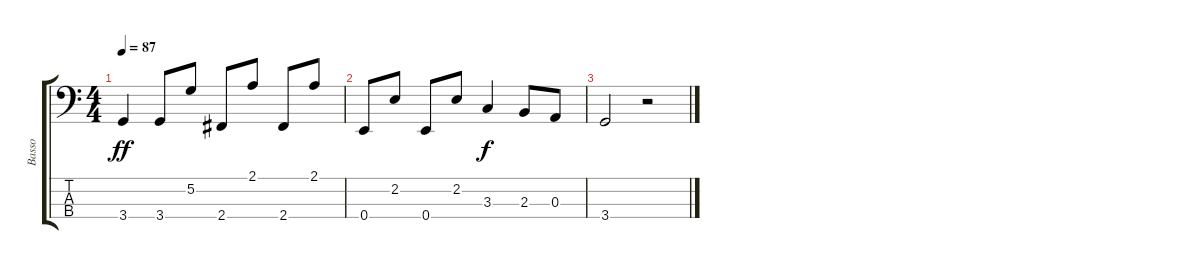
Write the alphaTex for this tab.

\track ("Basso" "Basso") {instrument electricbassfinger}
\staff {score tabs}
\tuning (G2 D2 A1 E1) {hide}
\ts (4 4)
\tempo 87
\clef f4
\ks c
3.4.4{dy ff} 3.4.8 5.2.8 2.4.8 2.1.8 2.4.8 2.1.8 |
0.4.8 2.2.8 0.4.8 2.2.8 3.3.4{dy f} 2.3.8 0.3.8 |
3.4.2 r.2
